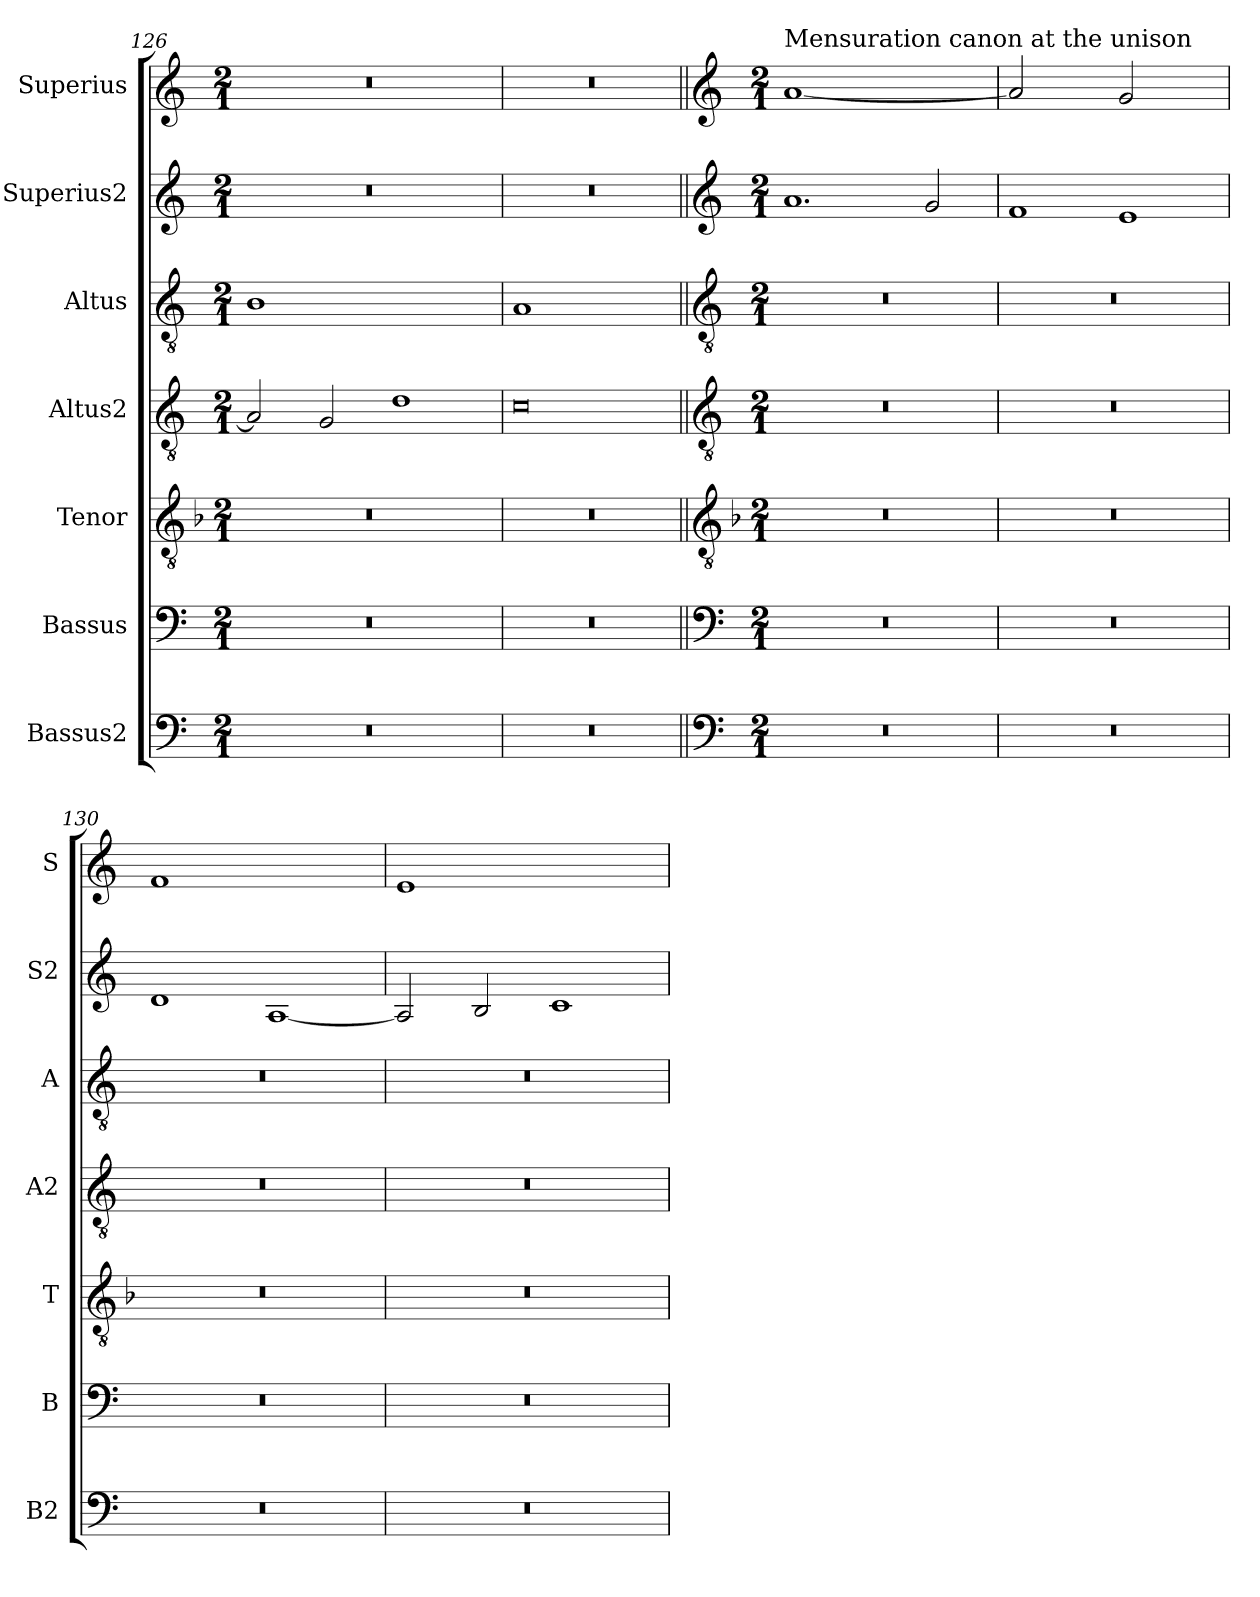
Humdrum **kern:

**kern	**kern	**kern	**kern	**kern	**kern	**kern
*part7	*part6	*part5	*part4	*part3	*part2	*part1
*staff7	*staff6	*staff5	*staff4	*staff3	*staff2	*staff1
*I"Bassus2	*I"Bassus	*I"Tenor	*I"Altus2	*I"Altus	*I"Superius2	*I"Superius
*I'B2	*I'B	*I'T	*I'A2	*I'A	*I'S2	*I'S
*clefF4	*clefF4	*clefGv2	*clefGv2	*clefGv2	*clefG2	*clefG2
*k[]	*k[]	*k[b-]	*k[]	*k[]	*k[]	*k[]
*M2/1	*M2/1	*M2/1	*M2/1	*M2/1	*M2/1	*M2/1
=126	=126	=126	=126	=126	=126	=126
!	!	!	!	!LO:N:vis=1	!	!
0r	0r	0r	2A/]	0B	0r	0r
.	.	.	2G/	.	.	.
.	.	.	1d	.	.	.
=127	=127	=127	=127	=127	=127	=127
!	!	!	!	!LO:N:vis=1	!	!
0r	0r	0r	0c	0A	0r	0r
!!LO:LB:g=z
=128||	=128||	=128||	=128||	=128||	=128||	=128||
*clefF4	*clefF4	*clefGv2	*clefGv2	*clefGv2	*clefG2	*clefG2
*k[]	*k[]	*k[b-]	*k[]	*k[]	*k[]	*k[]
*M2/1	*M2/1	*M2/1	*M2/1	*M2/1	*M2/1	*M2/1
!	!	!	!	!	!	!LO:TX:a:t=Mensuration canon at the unison
!	!	!	!	!	!	!LO:N:vis=1
0r	0r	0r	0r	0r	1.a	[0a
.	.	.	.	.	2g/	.
=129	=129	=129	=129	=129	=129	=129
!	!	!	!	!	!	!LO:N:vis=2
0r	0r	0r	0r	0r	1f	1a]
!	!	!	!	!	!	!LO:N:vis=2
.	.	.	.	.	1e	1g
=130	=130	=130	=130	=130	=130	=130
!	!	!	!	!	!	!LO:N:vis=1
0r	0r	0r	0r	0r	1d	0f
.	.	.	.	.	[1A	.
=131	=131	=131	=131	=131	=131	=131
!	!	!	!	!	!	!LO:N:vis=1
0r	0r	0r	0r	0r	2A/]	0e
.	.	.	.	.	2B/	.
.	.	.	.	.	1c	.
=	=	=	=	=	=	=
*-	*-	*-	*-	*-	*-	*-
